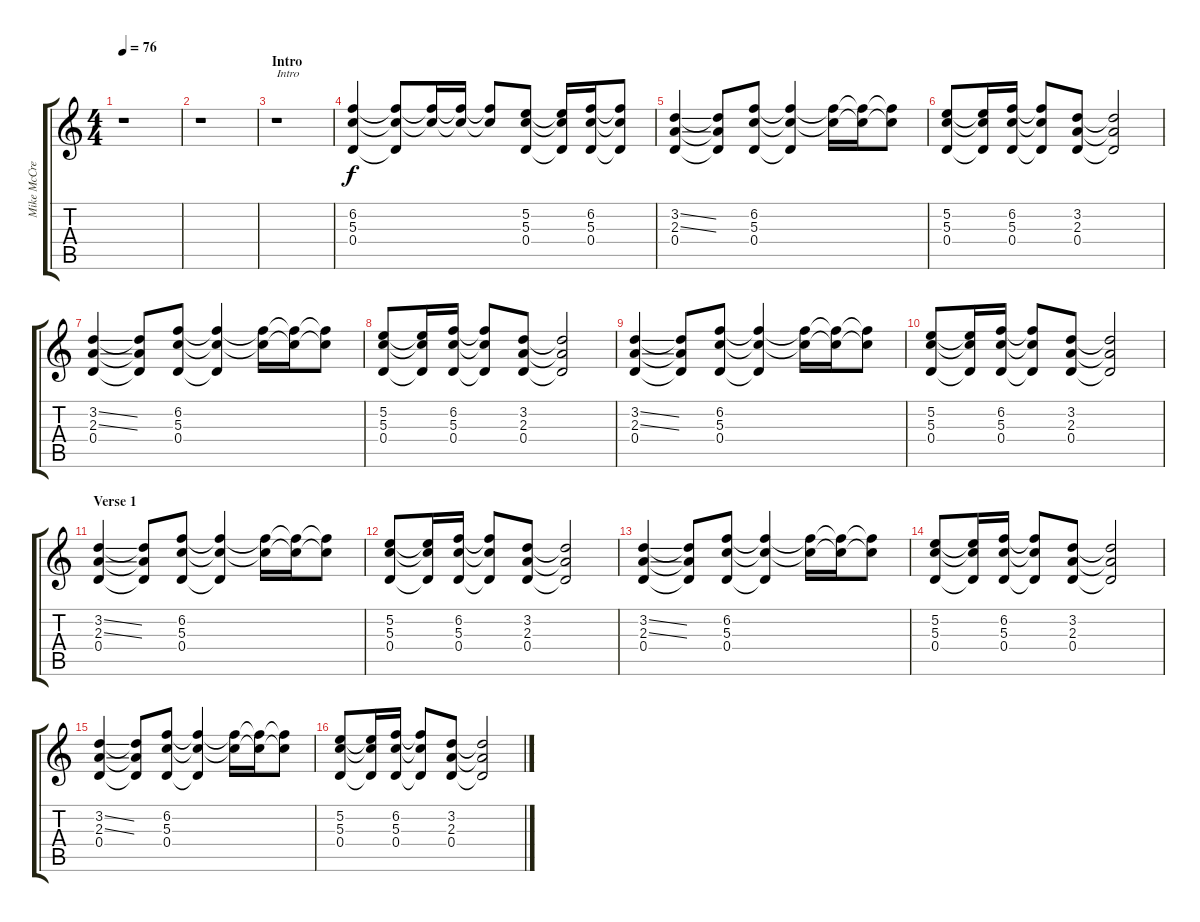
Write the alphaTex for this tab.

\track ("Mike McCready (Gtr.2)" "Mike McCre") {instrument overdrivenguitar}
\staff {score tabs}
\tuning (E4 B3 G3 D3 A2 E2) {hide}
\ts (4 4)
\tempo 76
\clef g2
\ks c
r.1{dy f instrument overdrivenguitar} |
r.1 |
\section ("" "Intro")
r.1{txt "Intro"} |
(6.2 5.3 0.4).4 (6.2{t} 5.3{t} 0.4{t}).8 (6.2{t} 5.3{t}).16 (6.2{t} 5.3{t}).16 (6.2{t} 5.3{t}).8 (5.2 5.3 0.4).8 (5.2{t} 5.3{t} 0.4{t}).16 (6.2 5.3 0.4).16 (6.2{t} 5.3{t} 0.4{t}).8 |
(3.2{ss} 2.3{ss} 0.4).4 (3.2{t} 2.3{t} 0.4{t}).8 (6.2 5.3 0.4).8 (6.2{t} 5.3{t} 0.4{t}).4 (6.2{t} 5.3{t}).16 (6.2{t} 5.3{t}).16 (6.2{t} 5.3{t}).8 |
(5.2 5.3 0.4).8 (5.2{t} 5.3{t} 0.4{t}).16 (6.2 5.3 0.4).16 (6.2{t} 5.3{t} 0.4{t}).8 (3.2 2.3 0.4).8 (3.2{t} 2.3{t} 0.4{t}).2 |
\section ("" "")
(3.2{ss} 2.3{ss} 0.4).4 (3.2{t} 2.3{t} 0.4{t}).8 (6.2 5.3 0.4).8 (6.2{t} 5.3{t} 0.4{t}).4 (6.2{t} 5.3{t}).16 (6.2{t} 5.3{t}).16 (6.2{t} 5.3{t}).8 |
(5.2 5.3 0.4).8 (5.2{t} 5.3{t} 0.4{t}).16 (6.2 5.3 0.4).16 (6.2{t} 5.3{t} 0.4{t}).8 (3.2 2.3 0.4).8 (3.2{t} 2.3{t} 0.4{t}).2 |
(3.2{ss} 2.3{ss} 0.4).4 (3.2{t} 2.3{t} 0.4{t}).8 (6.2 5.3 0.4).8 (6.2{t} 5.3{t} 0.4{t}).4 (6.2{t} 5.3{t}).16 (6.2{t} 5.3{t}).16 (6.2{t} 5.3{t}).8 |
(5.2 5.3 0.4).8 (5.2{t} 5.3{t} 0.4{t}).16 (6.2 5.3 0.4).16 (6.2{t} 5.3{t} 0.4{t}).8 (3.2 2.3 0.4).8 (3.2{t} 2.3{t} 0.4{t}).2 |
\section ("" "Verse 1")
(3.2{ss} 2.3{ss} 0.4).4 (3.2{t} 2.3{t} 0.4{t}).8 (6.2 5.3 0.4).8 (6.2{t} 5.3{t} 0.4{t}).4 (6.2{t} 5.3{t}).16 (6.2{t} 5.3{t}).16 (6.2{t} 5.3{t}).8 |
(5.2 5.3 0.4).8 (5.2{t} 5.3{t} 0.4{t}).16 (6.2 5.3 0.4).16 (6.2{t} 5.3{t} 0.4{t}).8 (3.2 2.3 0.4).8 (3.2{t} 2.3{t} 0.4{t}).2 |
(3.2{ss} 2.3{ss} 0.4).4 (3.2{t} 2.3{t} 0.4{t}).8 (6.2 5.3 0.4).8 (6.2{t} 5.3{t} 0.4{t}).4 (6.2{t} 5.3{t}).16 (6.2{t} 5.3{t}).16 (6.2{t} 5.3{t}).8 |
(5.2 5.3 0.4).8 (5.2{t} 5.3{t} 0.4{t}).16 (6.2 5.3 0.4).16 (6.2{t} 5.3{t} 0.4{t}).8 (3.2 2.3 0.4).8 (3.2{t} 2.3{t} 0.4{t}).2 |
(3.2{ss} 2.3{ss} 0.4).4 (3.2{t} 2.3{t} 0.4{t}).8 (6.2 5.3 0.4).8 (6.2{t} 5.3{t} 0.4{t}).4 (6.2{t} 5.3{t}).16 (6.2{t} 5.3{t}).16 (6.2{t} 5.3{t}).8 |
(5.2 5.3 0.4).8 (5.2{t} 5.3{t} 0.4{t}).16 (6.2 5.3 0.4).16 (6.2{t} 5.3{t} 0.4{t}).8 (3.2 2.3 0.4).8 (3.2{t} 2.3{t} 0.4{t}).2
